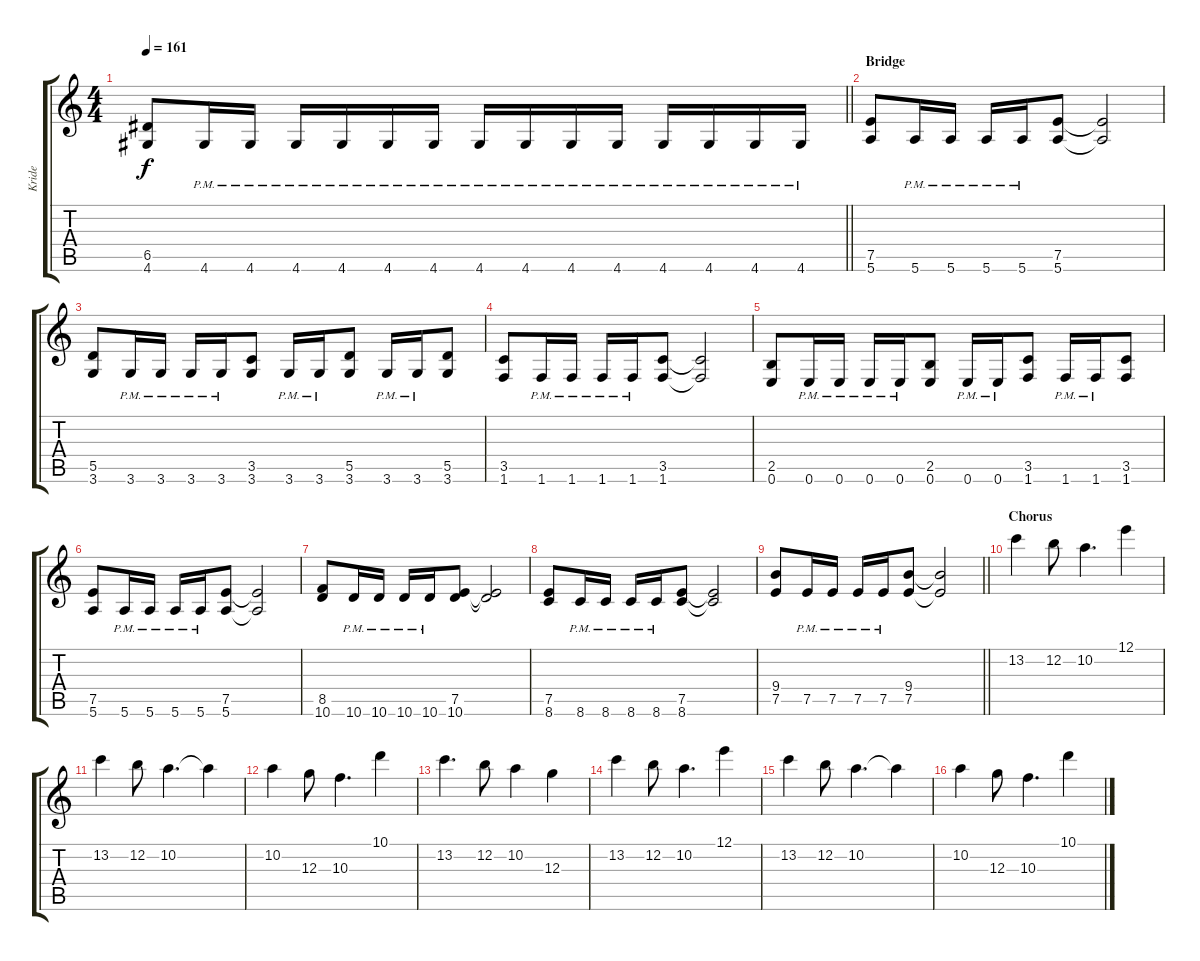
\track ("Kride" "Kride") {instrument distortionguitar}
\staff {score tabs}
\tuning (E4 B3 G3 D3 A2 E2) {hide}
\ts (4 4)
\tempo 161
\clef g2
\barLineRight lightlight
\ks c
(6.5 4.6).8{dy f} 4.6{pm}.16 4.6{pm}.16 4.6{pm}.16 4.6{pm}.16 4.6{pm}.16 4.6{pm}.16 4.6{pm}.16 4.6{pm}.16 4.6{pm}.16 4.6{pm}.16 4.6{pm}.16 4.6{pm}.16 4.6{pm}.16 4.6{pm}.16 |
\section ("" "Bridge")
(7.5 5.6).8 5.6{pm}.16 5.6{pm}.16 5.6{pm}.16 5.6{pm}.16 (7.5 5.6).8 (7.5{t} 5.6{t}).2 |
(5.5 3.6).8 3.6{pm}.16 3.6{pm}.16 3.6{pm}.16 3.6{pm}.16 (3.5 3.6).8 3.6{pm}.16 3.6{pm}.16 (5.5 3.6).8 3.6{pm}.16 3.6{pm}.16 (5.5 3.6).8 |
(3.5 1.6).8 1.6{pm}.16 1.6{pm}.16 1.6{pm}.16 1.6{pm}.16 (3.5 1.6).8 (3.5{t} 1.6{t}).2 |
(2.5 0.6).8 0.6{pm}.16 0.6{pm}.16 0.6{pm}.16 0.6{pm}.16 (2.5 0.6).8 0.6{pm}.16 0.6{pm}.16 (3.5 1.6).8 1.6{pm}.16 1.6{pm}.16 (3.5 1.6).8 |
(7.5 5.6).8 5.6{pm}.16 5.6{pm}.16 5.6{pm}.16 5.6{pm}.16 (7.5 5.6).8 (7.5{t} 5.6{t}).2 |
(8.5 10.6).8 10.6{pm}.16 10.6{pm}.16 10.6{pm}.16 10.6{pm}.16 (7.5 10.6).8 (7.5{t} 10.6{t}).2 |
(7.5 8.6).8 8.6{pm}.16 8.6{pm}.16 8.6{pm}.16 8.6{pm}.16 (7.5 8.6).8 (7.5{t} 8.6{t}).2 |
\barLineRight lightlight
(9.4 7.5).8 7.5{pm}.16 7.5{pm}.16 7.5{pm}.16 7.5{pm}.16 (9.4 7.5).8 (9.4{t} 7.5{t}).2 |
\section ("" "Chorus")
13.2.4{volume 11} 12.2.8 10.2.4{d} 12.1.4 |
13.2.4 12.2.8 10.2.4{d} 10.2{t}.4 |
10.2.4 12.3.8 10.3.4{d} 10.1.4 |
13.2.4{d} 12.2.8 10.2.4 12.3.4 |
13.2.4 12.2.8 10.2.4{d} 12.1.4 |
13.2.4 12.2.8 10.2.4{d} 10.2{t}.4 |
10.2.4 12.3.8 10.3.4{d} 10.1.4
